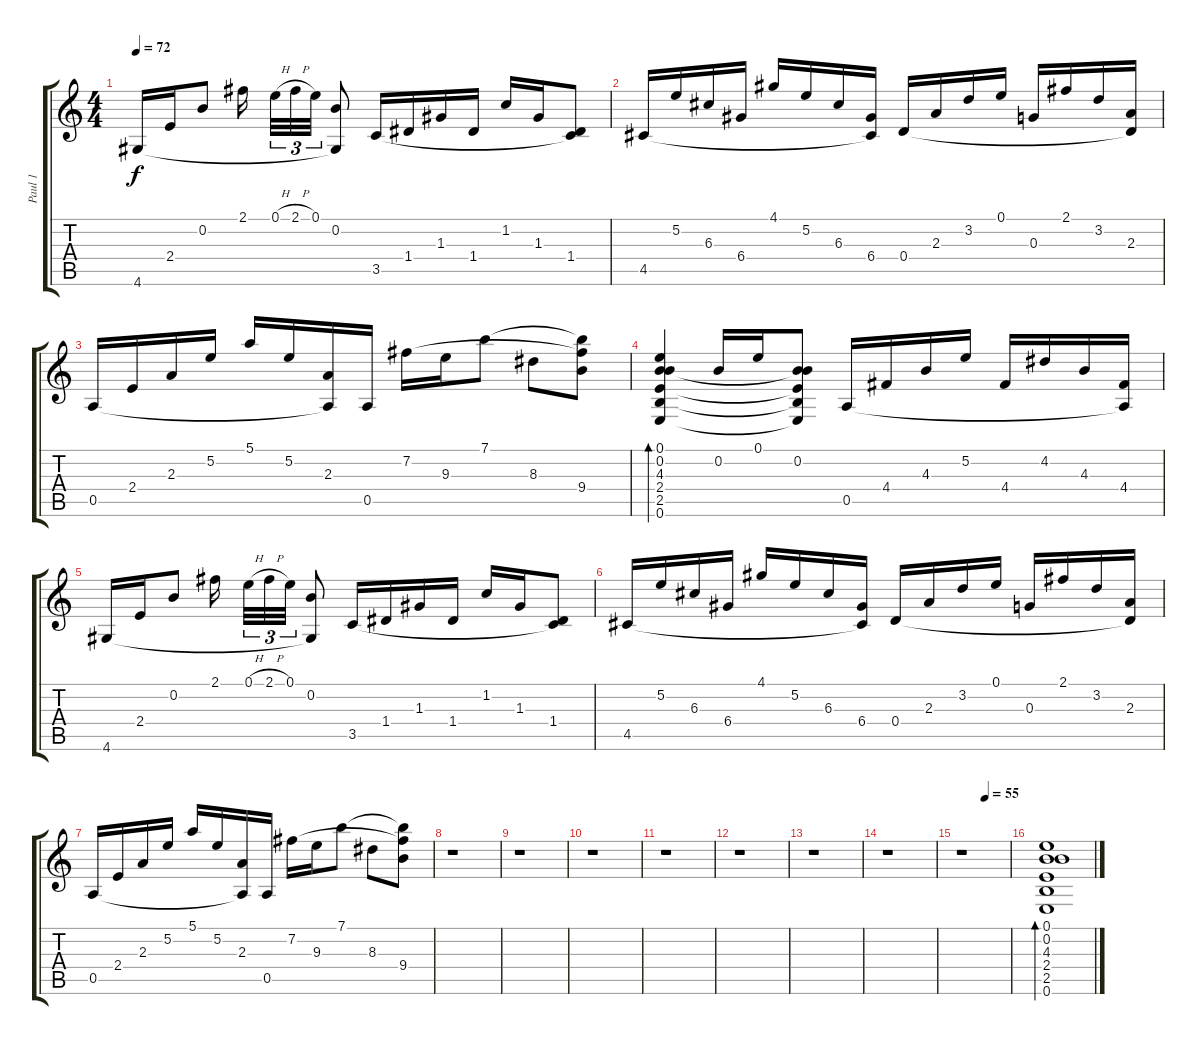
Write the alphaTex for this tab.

\track ("Paul 1" "Paul 1") {instrument electricguitarclean}
\staff {score tabs}
\tuning (E4 B3 G3 D3 A2 E2) {hide}
\ts (4 4)
\tempo 72
\clef g2
\ks c
4.6.16{dy f} 2.4.16 0.2.8 2.1.16 0.1{h}.32{tu (3 2)} 2.1{h}.32{tu (3 2)} 0.1.32{tu (3 2)} (0.2 4.6{t}).8 3.5.16 1.4.16 1.3.16 1.4.16 1.2.16 1.3.16 (1.4 3.5{t}).8 |
4.5.16 5.2.16 6.3.16 6.4.16 4.1.16 5.2.16 6.3.16 (6.4 4.5{t}).16 0.4.16 2.3.16 3.2.16 0.1.16 0.3.16 2.1.16 3.2.16 (2.3 0.4{t}).16 |
0.5.16 2.4.16 2.3.16 5.2.16 5.1.16 5.2.16 (2.3 0.5{t}).16 0.5.16 7.2.16 9.3.16 7.1.8 8.3.8 (7.1{t} 7.2{t} 9.4).8 |
(0.1 0.2 4.3 2.4 2.5 0.6).4{bd 60} 0.2.16 0.1.16 (0.2 4.3{t} 2.4{t} 2.5{t} 0.6{t}).8 0.5.16 4.4.16 4.3.16 5.2.16 4.4.16 4.2.16 4.3.16 (4.4 0.5{t}).16 |
4.6.16 2.4.16 0.2.8 2.1.16 0.1{h}.32{tu (3 2)} 2.1{h}.32{tu (3 2)} 0.1.32{tu (3 2)} (0.2 4.6{t}).8 3.5.16 1.4.16 1.3.16 1.4.16 1.2.16 1.3.16 (1.4 3.5{t}).8 |
4.5.16 5.2.16 6.3.16 6.4.16 4.1.16 5.2.16 6.3.16 (6.4 4.5{t}).16 0.4.16 2.3.16 3.2.16 0.1.16 0.3.16 2.1.16 3.2.16 (2.3 0.4{t}).16 |
0.5.16 2.4.16 2.3.16 5.2.16 5.1.16 5.2.16 (2.3 0.5{t}).16 0.5.16 7.2.16 9.3.16 7.1.8 8.3.8 (7.1{t} 7.2{t} 9.4).8 |
r.1 |
r.1 |
r.1 |
r.1 |
r.1 |
r.1 |
r.1 |
\tempo (55 0.5)
r.1 |
(0.1 0.2 4.3 2.4 2.5 0.6).1{bd 60}
